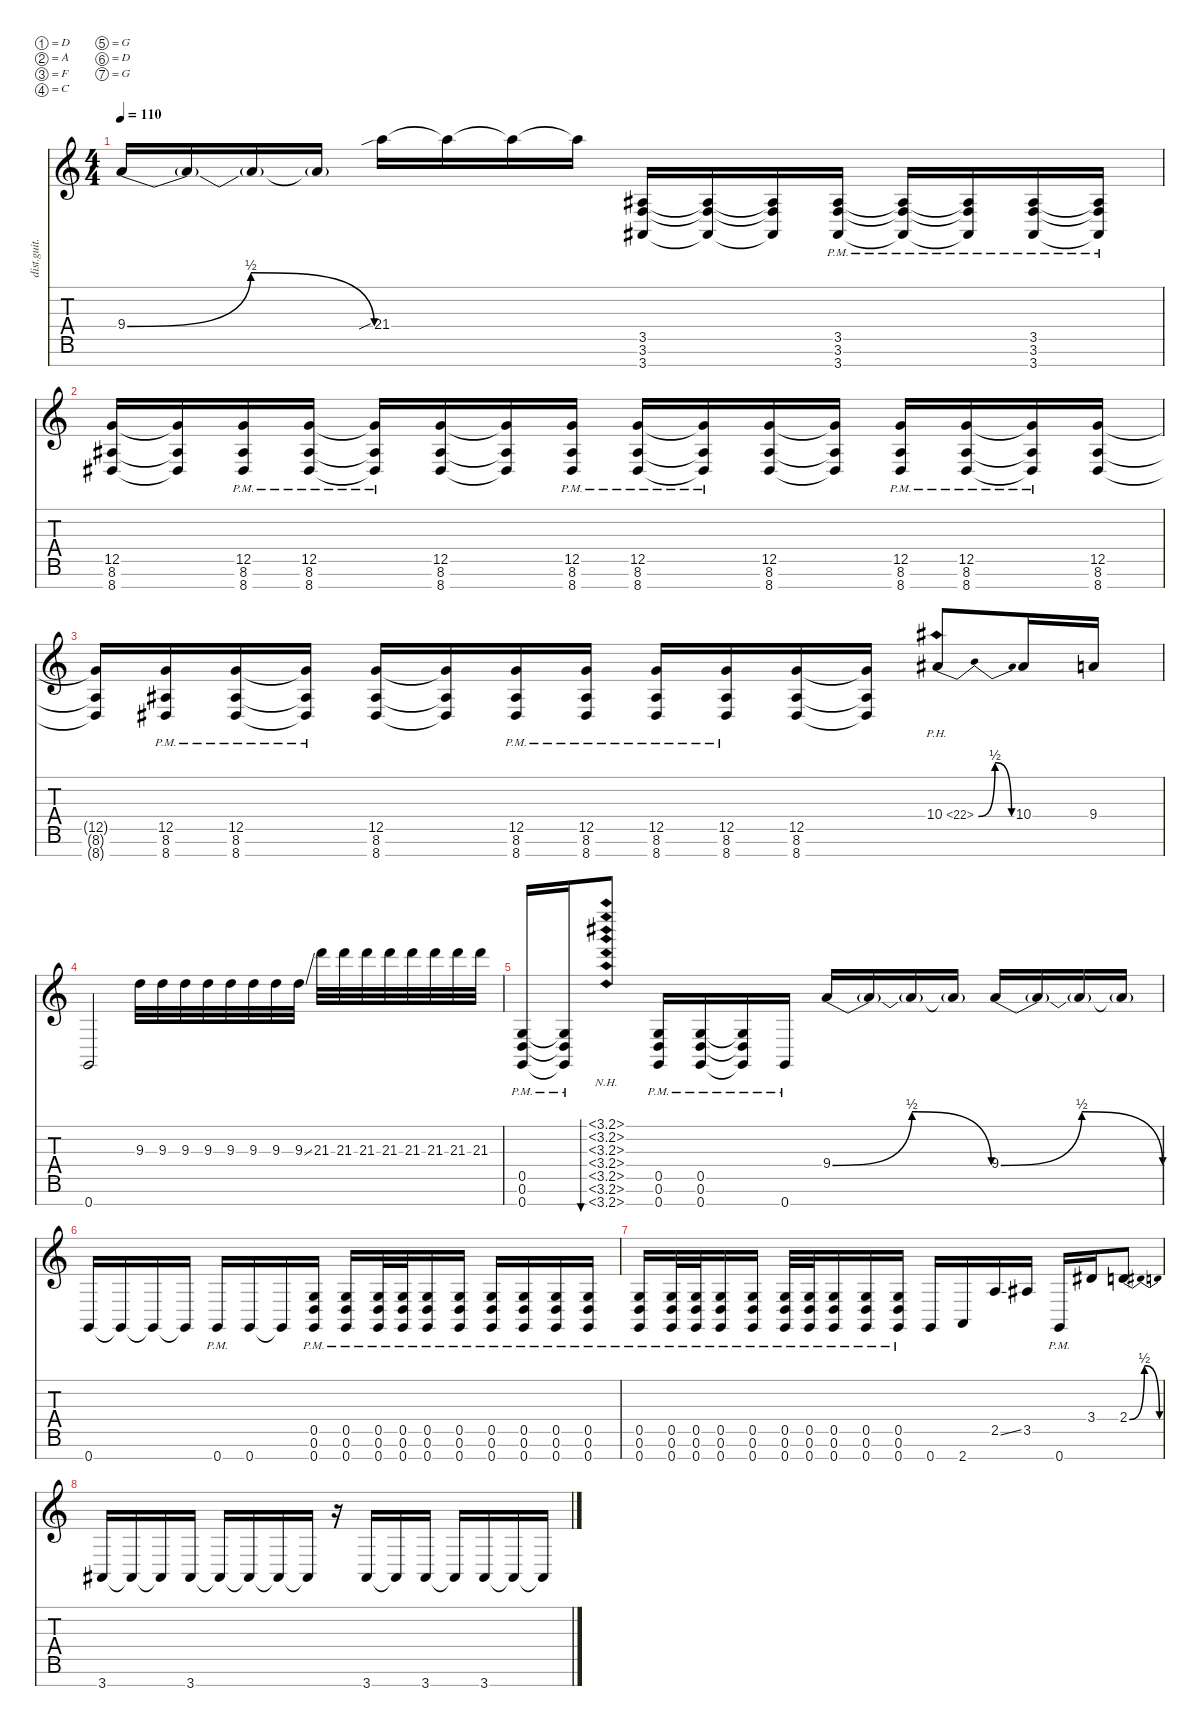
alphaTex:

\defaultSystemsLayout 4
\hideDynamics
\bracketExtendMode nobrackets
\otherSystemsTrackNameOrientation horizontal
\track ("riff" "dist.guit.") {instrument distortionguitar}
\staff {score tabs}
\tuning (D4 A3 F3 C3 G2 D2 G1)
\ts (4 4)
\tempo 110
\clef g2
\ks c
9.4{be (bendrelease 0 0 10.2 2 20.4 2 30 0)}.16{dy mf beam Up} 9.4{t}.16{beam Up} 9.4{t}.16{beam Up} 9.4{t}.16{beam Up} 21.4{sib}.16{beam Down} 21.4{t}.16{beam Down} 21.4{t}.16{beam Down} 21.4{t}.16{beam Down} (3.7{acc #} 3.6 3.5{acc #}).16{beam Up} (3.7{t acc #} 3.6{t} 3.5{t acc #}).16{beam Up} (3.7{t acc #} 3.6{t} 3.5{t acc #}).16{beam Up} (3.7{pm acc #} 3.6{pm} 3.5{pm acc #}).16{beam Up} (3.7{pm t acc #} 3.6{pm t} 3.5{pm t acc #}).16{beam Up} (3.7{pm t acc #} 3.6{pm t} 3.5{pm t acc #}).16{beam Up} (3.7{pm acc #} 3.6{pm} 3.5{pm acc #}).16{beam Up} (3.7{pm t acc #} 3.6{pm t} 3.5{pm t acc #}).16{beam Up} |
(8.7{acc #} 8.6{acc #} 12.5).16{beam Up} (8.7{t acc #} 8.6{t acc #} 12.5{t}).16{beam Up} (8.7{pm acc #} 8.6{pm acc #} 12.5{pm}).16{beam Up} (8.7{pm acc #} 8.6{pm acc #} 12.5{pm}).16{beam Up} (8.7{pm t acc #} 8.6{pm t acc #} 12.5{pm t}).16{beam Up} (8.7{acc #} 8.6{acc #} 12.5).16{beam Up} (8.7{t acc #} 8.6{t acc #} 12.5{t}).16{beam Up} (12.5{pm} 8.7{pm acc #} 8.6{pm acc #}).16{beam Up} (12.5{pm} 8.6{pm acc #} 8.7{pm acc #}).16{beam Up} (12.5{pm t} 8.6{pm t acc #} 8.7{pm t acc #}).16{beam Up} (8.7{acc #} 8.6{acc #} 12.5).16{beam Up} (8.7{t acc #} 8.6{t acc #} 12.5{t}).16{beam Up} (12.5{pm} 8.7{pm acc #} 8.6{pm acc #}).16{beam Up} (12.5{pm} 8.6{pm acc #} 8.7{pm acc #}).16{beam Up} (12.5{pm t} 8.6{pm t acc #} 8.7{pm t acc #}).16{beam Up} (8.7{acc #} 8.6{acc #} 12.5).16{beam Up} |
(8.7{t acc #} 8.6{t acc #} 12.5{t}).16{beam Up} (8.7{pm acc #} 8.6{pm acc #} 12.5{pm}).16{beam Up} (8.7{pm acc #} 8.6{pm acc #} 12.5{pm}).16{beam Up} (8.7{pm t acc #} 8.6{pm t acc #} 12.5{pm t}).16{beam Up} (8.7{acc #} 8.6{acc #} 12.5).16{beam Up} (8.7{t acc #} 8.6{t acc #} 12.5{t}).16{beam Up} (12.5{pm} 8.7{pm acc #} 8.6{pm acc #}).16{beam Up} (12.5{pm} 8.6{pm acc #} 8.7{pm acc #}).16{beam Up} (12.5{pm} 8.6{pm acc #} 8.7{pm acc #}).16{beam Up} (8.7{pm acc #} 8.6{pm acc #} 12.5{pm}).16{beam Up} (8.7{acc #} 8.6{acc #} 12.5).16{beam Up} (8.7{t acc #} 8.6{t acc #} 12.5{t}).16{beam Up} 10.4{be (bendrelease 0 0 10.2 2 20.4 2 30 0) ph 12 acc #}.8{beam Up} 10.4{acc #}.16{beam Up} 9.4.16{beam Up} |
0.7.2{beam Up} 9.3.32{beam Down} 9.3.32{beam Down} 9.3.32{beam Down} 9.3.32{beam Down} 9.3.32{beam Down} 9.3.32{beam Down} 9.3.32{beam Down} 9.3{ss}.32{beam Down} 21.3.32{beam Down} 21.3.32{beam Down} 21.3.32{beam Down} 21.3.32{beam Down} 21.3.32{beam Down} 21.3.32{beam Down} 21.3.32{beam Down} 21.3.32{beam Down} |
(0.7{pm} 0.6{pm} 0.5{pm}).16{beam Up} (0.7{pm t} 0.6{pm t} 0.5{pm t}).16{beam Up} (3.1{nh} 3.2{nh} 3.3{nh acc #} 3.4{nh acc #} 3.5{nh acc #} 3.6{nh} 3.7{nh acc #}).8{bu 240 beam Up} (0.7{pm} 0.6{pm} 0.5{pm}).16{beam Up} (0.7{pm} 0.6{pm} 0.5{pm}).16{beam Up} (0.7{pm t} 0.6{pm t} 0.5{pm t}).16{beam Up} 0.7{pm}.16{beam Up} 9.4{be (bendrelease 0 0 10.2 2 20.4 2 30 0)}.16{beam Up} 9.4{t}.16{beam Up} 9.4{t}.16{beam Up} 9.4{t}.16{beam Up} 9.4{be (bendrelease 0 0 10.2 2 20.4 2 30 0)}.16{beam Up} 9.4{t}.16{beam Up} 9.4{t}.16{beam Up} 9.4{t}.16{beam Up} |
0.7.16{beam Up} 0.7{t}.16{beam Up} 0.7{t}.16{beam Up} 0.7{t}.16{beam Up} 0.7{pm}.16{beam Up} 0.7.16{beam Up} 0.7{t}.16{beam Up} (0.7{pm} 0.6{pm} 0.5{pm}).16{beam Up} (0.5{pm} 0.6{pm} 0.7{pm}).16{beam Up} (0.7{pm} 0.6{pm} 0.5{pm}).32{beam Up} (0.7{pm} 0.5{pm} 0.6{pm}).32{beam Up} (0.7{pm} 0.6{pm} 0.5{pm}).16{beam Up} (0.7{pm} 0.5{pm} 0.6{pm}).16{beam Up} (0.7{pm} 0.6{pm} 0.5{pm}).16{beam Up} (0.7{pm} 0.5{pm} 0.6{pm}).16{beam Up} (0.7{pm} 0.6{pm} 0.5{pm}).16{beam Up} (0.7{pm} 0.6{pm} 0.5{pm}).16{beam Up} |
(0.7{pm} 0.5{pm} 0.6{pm}).16{beam Up} (0.7{pm} 0.6{pm} 0.5{pm}).32{beam Up} (0.7{pm} 0.5{pm} 0.6{pm}).32{beam Up} (0.7{pm} 0.6{pm} 0.5{pm}).16{beam Up} (0.7{pm} 0.6{pm} 0.5{pm}).16{beam Up} (0.7{pm} 0.5{pm} 0.6{pm}).32{beam Up} (0.7{pm} 0.6{pm} 0.5{pm}).32{beam Up} (0.7{pm} 0.5{pm} 0.6{pm}).16{beam Up} (0.7{pm} 0.6{pm} 0.5{pm}).16{beam Up} (0.7{pm} 0.6{pm} 0.5{pm}).16{beam Up} 0.7.16{beam Up} 2.7.16{beam Up} 2.5{ss}.16{beam Up} 3.5{acc #}.16{beam Up} 0.7{pm}.16{beam Up} 3.4{acc #}.16{beam Up} 2.4{be (bendrelease 0 0 9.6 2 20.4 2 30 0)}.8{beam Up} |
3.7{acc #}.16{beam Up} 3.7{t acc #}.16{beam Up} 3.7{t acc #}.16{beam Up} 3.7{acc #}.16{beam Up} 3.7{t acc #}.16{beam Up} 3.7{t acc #}.16{beam Up} 3.7{t acc #}.16{beam Up} 3.7{t acc #}.16{beam Up} r.16{beam Up} 3.7{acc #}.16{beam Up} 3.7{t acc #}.16{beam Up} 3.7{acc #}.16{beam Up} 3.7{t acc #}.16{beam Up} 3.7{acc #}.16{beam Up} 3.7{t acc #}.16{beam Up} 3.7{t acc #}.16{beam Up}
